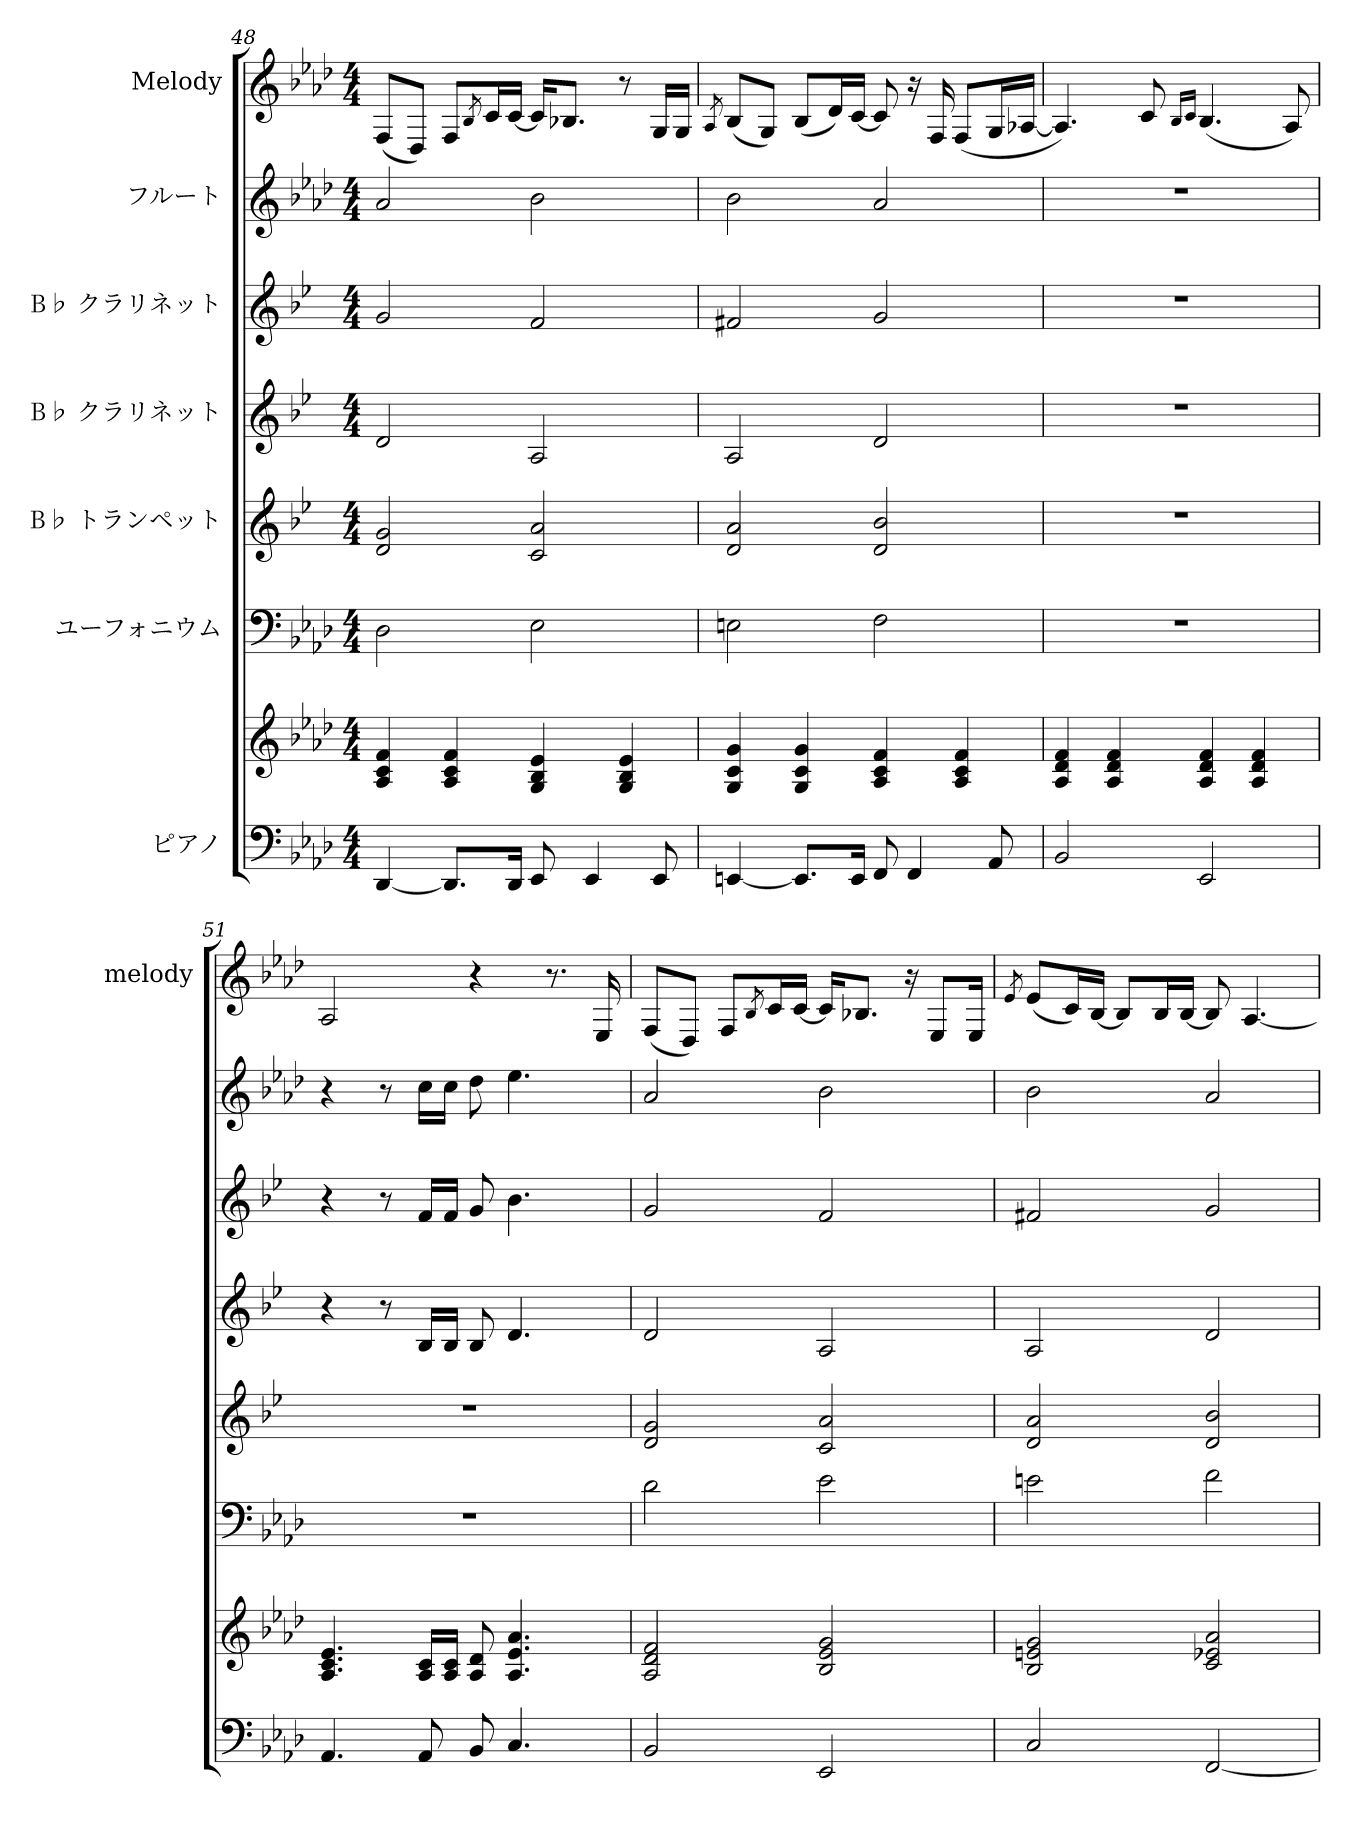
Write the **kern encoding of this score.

**kern	**kern	**kern	**kern	**kern	**kern	**kern	**kern
*part7	*part7	*part6	*part5	*part4	*part3	*part2	*part1
*staff8	*staff7	*staff6	*staff5	*staff4	*staff3	*staff2	*staff1
*I"ピアノ	*	*I"ユーフォニウム	*I"B♭ トランペット	*I"B♭ クラリネット	*I"B♭ クラリネット	*I"フルート	*I"Melody
*	*	*	*	*	*	*	*I'melody
*clefF4	*clefG2	*clefF4	*clefG2	*clefG2	*clefG2	*clefG2	*clefG2
*	*	*	*ITrd1c2	*ITrd1c2	*ITrd1c2	*	*
*k[b-e-a-d-]	*k[b-e-a-d-]	*k[b-e-a-d-]	*k[b-e-a-d-]	*k[b-e-a-d-]	*k[b-e-a-d-]	*k[b-e-a-d-]	*k[b-e-a-d-]
*M4/4	*M4/4	*M4/4	*M4/4	*M4/4	*M4/4	*M4/4	*M4/4
=48	=48	=48	=48	=48	=48	=48	=48
[4DD-	4A- 4c 4f	2D-	2c 2f	2c	2f	2a-	(8FL
.	.	.	.	.	.	.	8D-J)
8.DD-L]	4A- 4c 4f	.	.	.	.	.	8FL
.	.	.	.	.	.	.	8qB-/
.	.	.	.	.	.	.	16cL
16DD-Jk	.	.	.	.	.	.	[16cJJ
8EE-	4G 4B- 4e-	2E-	2B- 2g	2G	2e-	2b-	16cKL]
.	.	.	.	.	.	.	8.B-XJ
4EE-	.	.	.	.	.	.	.
.	4G 4B- 4e-	.	.	.	.	.	8r
8EE-	.	.	.	.	.	.	16GLL
.	.	.	.	.	.	.	16GJJ
=49	=49	=49	=49	=49	=49	=49	=49
.	.	.	.	.	.	.	8qA-/
[4EEn	4G 4c 4g	2En	2c 2g	2G	2en	2b-	(8B-L
.	.	.	.	.	.	.	8GJ)
8.EEL]	4G 4c 4g	.	.	.	.	.	(8B-L
.	.	.	.	.	.	.	16d-L)
16EEJk	.	.	.	.	.	.	[16cJJ
8FF	4A- 4c 4f	2F	2c 2a-	2c	2f	2a-	8c]
4FF	.	.	.	.	.	.	16r
.	.	.	.	.	.	.	16F
.	4A- 4c 4f	.	.	.	.	.	(8FL
8AA-	.	.	.	.	.	.	16GL
.	.	.	.	.	.	.	[16A-XJJ
=50	=50	=50	=50	=50	=50	=50	=50
2BB-	4A- 4d- 4f	1r	1r	1r	1r	1r	4.A-])
.	4A- 4d- 4f	.	.	.	.	.	.
.	.	.	.	.	.	.	8c
.	.	.	.	.	.	.	16qqB-/LL
.	.	.	.	.	.	.	16qqc/JJ
2EE-	4A- 4d- 4f	.	.	.	.	.	(4.B-
.	4A- 4d- 4f	.	.	.	.	.	.
.	.	.	.	.	.	.	8A-)
=51	=51	=51	=51	=51	=51	=51	=51
4.AA-	4.A- 4.c 4.e-	1r	1r	4r	4r	4r	2A-
.	.	.	.	8r	8r	8r	.
8AA-	16A- 16cLL	.	.	16A-LL	16e-LL	16ccLL	.
.	16A- 16cJJ	.	.	16A-JJ	16e-JJ	16ccJJ	.
8BB-	8A- 8d-	.	.	8A-	8f	8dd-	4r
4.C	4.A- 4.e- 4.a-	.	.	4.c	4.a-	4.ee-	.
.	.	.	.	.	.	.	8.r
.	.	.	.	.	.	.	16E-
=52	=52	=52	=52	=52	=52	=52	=52
2BB-	2A- 2d- 2f	2d-	2c 2f	2c	2f	2a-	(8FL
.	.	.	.	.	.	.	8D-J)
.	.	.	.	.	.	.	8FL
.	.	.	.	.	.	.	8qB-/
.	.	.	.	.	.	.	16cL
.	.	.	.	.	.	.	[16cJJ
2EE-	2B- 2e- 2g	2e-	2B- 2g	2G	2e-	2b-	16cKL]
.	.	.	.	.	.	.	8.B-XJ
.	.	.	.	.	.	.	16r
.	.	.	.	.	.	.	8E-L
.	.	.	.	.	.	.	16E-Jk
=53	=53	=53	=53	=53	=53	=53	=53
.	.	.	.	.	.	.	8qe-/
2C	2B- 2en 2g	2en	2c 2g	2G	2en	2b-	(8e-L
.	.	.	.	.	.	.	16cL)
.	.	.	.	.	.	.	[16B-JJ
.	.	.	.	.	.	.	8B-L]
.	.	.	.	.	.	.	16B-L
.	.	.	.	.	.	.	[16B-JJ
[2FF	2c 2e-X 2a-	2f	2c 2a-	2c	2f	2a-	8B-]
.	.	.	.	.	.	.	[4.A-
=	=	=	=	=	=	=	=
*-	*-	*-	*-	*-	*-	*-	*-
